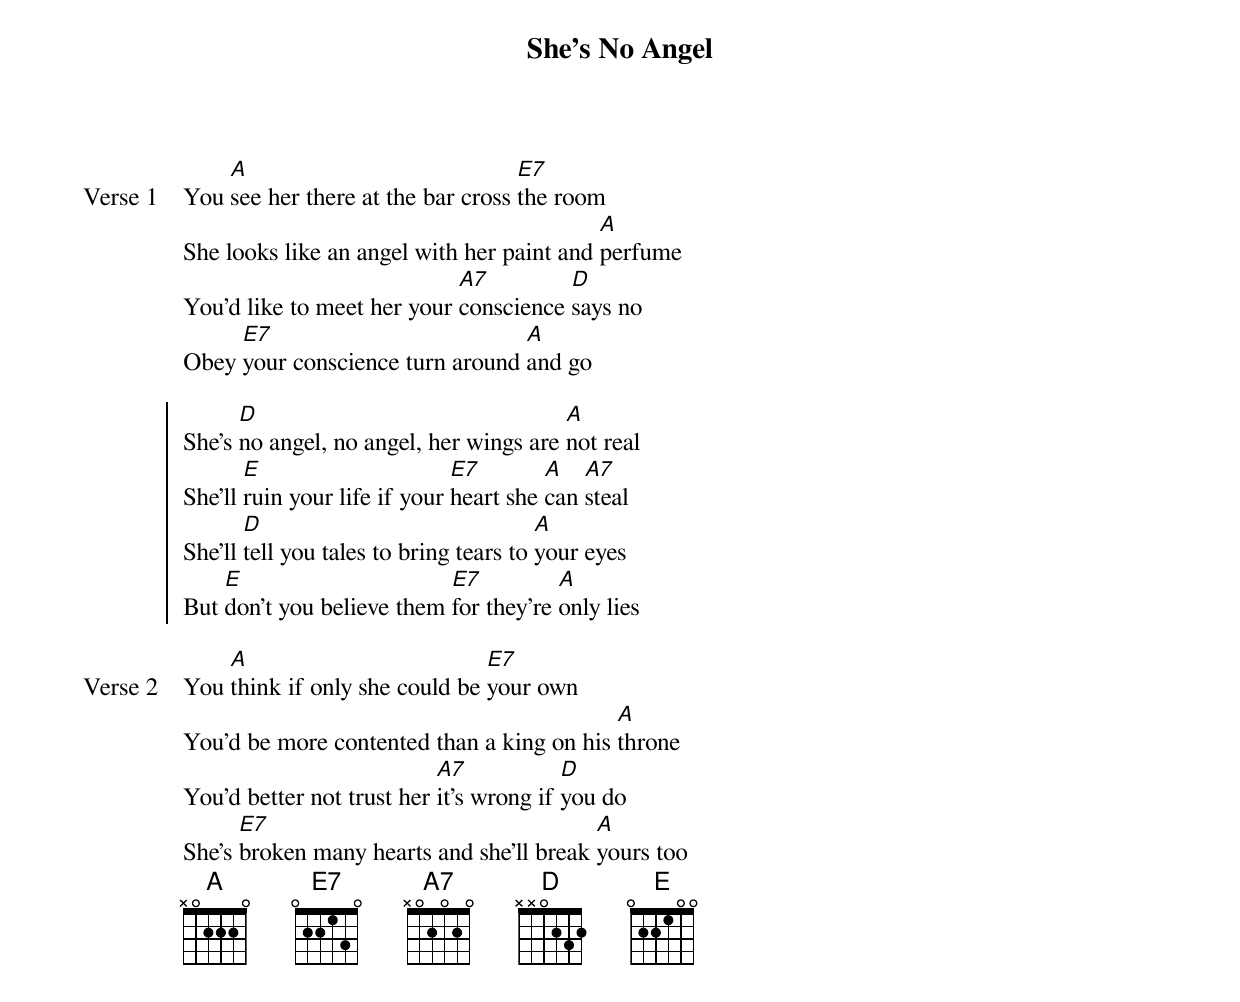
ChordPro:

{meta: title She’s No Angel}
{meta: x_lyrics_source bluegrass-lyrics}
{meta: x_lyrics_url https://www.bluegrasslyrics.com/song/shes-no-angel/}
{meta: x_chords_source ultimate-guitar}
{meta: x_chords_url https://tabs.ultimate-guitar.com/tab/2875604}

{start_of_verse: Verse 1}
You [A]see her there at the bar cross [E7]the room
She looks like an angel with her paint and [A]perfume
You’d like to meet her your [A7]conscience [D]says no
Obey [E7]your conscience turn around [A]and go
{end_of_verse}

{start_of_chorus}
She’s [D]no angel, no angel, her wings are [A]not real
She’ll [E]ruin your life if your [E7]heart she [A]can [A7]steal
She’ll [D]tell you tales to bring tears to [A]your eyes
But [E]don’t you believe them [E7]for they’re [A]only lies
{end_of_chorus}

{start_of_verse: Verse 2}
You [A]think if only she could be [E7]your own
You’d be more contented than a king on his [A]throne
You’d better not trust her [A7]it’s wrong if [D]you do
She’s [E7]broken many hearts and she’ll break [A]yours too
{end_of_verse}
